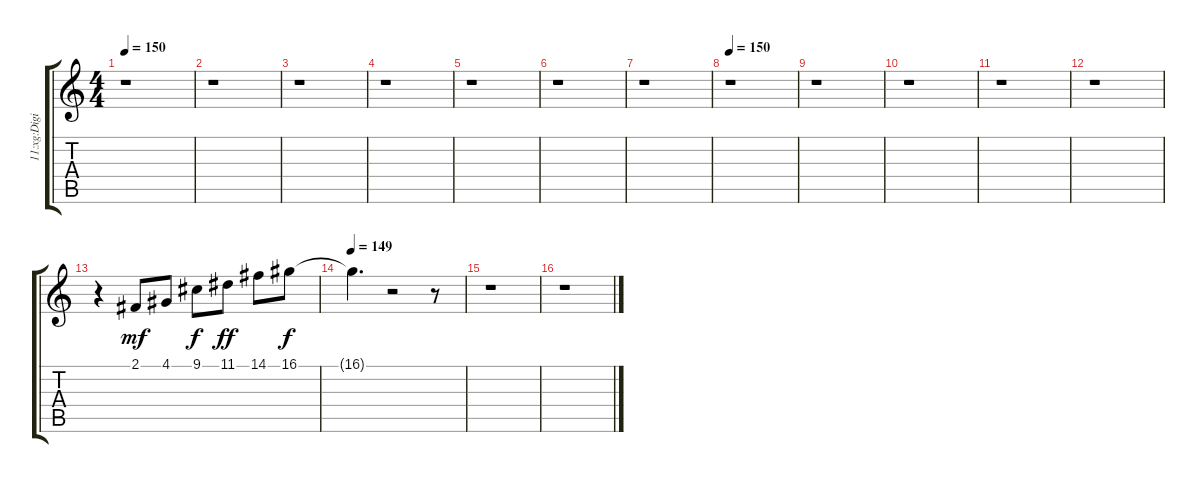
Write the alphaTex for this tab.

\track ("11:xg:DigiBell" "11:xg:Digi") {instrument fx3crystal}
\staff {score tabs}
\tuning (E4 B3 G3 D3 A2 E2) {hide}
\ts (4 4)
\tempo 150
\clef g2
\ks c
r.1{dy mp} |
r.1 |
r.1 |
r.1 |
r.1 |
r.1 |
r.1 |
\tempo 150
r.1 |
r.1 |
r.1 |
r.1 |
r.1 |
r.4 2.1.8{dy mf} 4.1.8 9.1.8{dy f} 11.1.8{dy ff} 14.1.8 16.1.8{dy f} |
\tempo 149
16.1{t}.4{d} r.2 r.8 |
r.1 |
r.1
